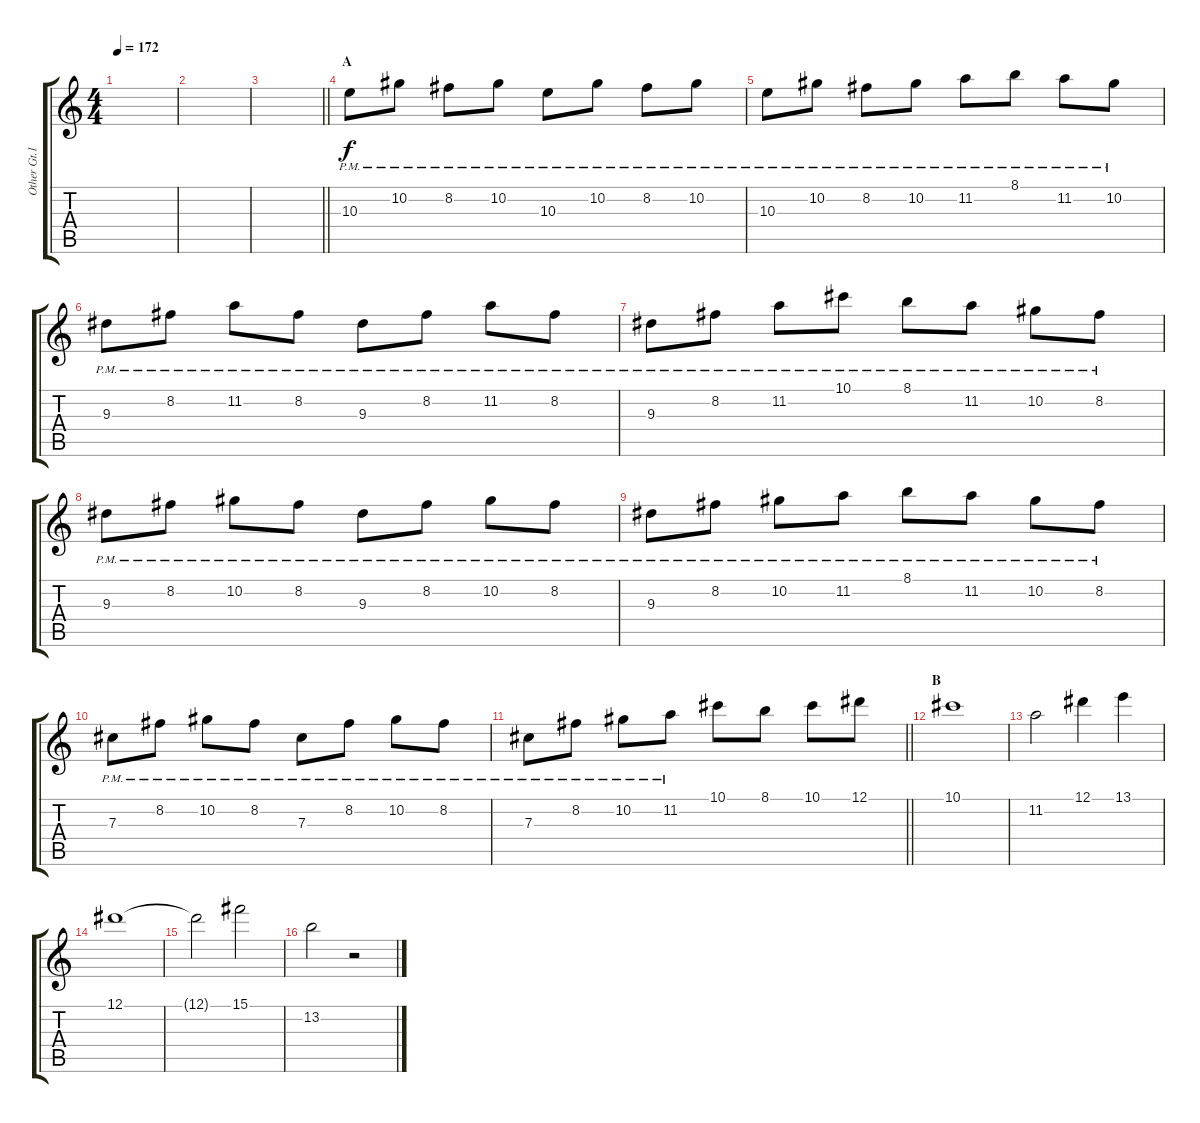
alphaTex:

\track ("Other Gt.1" "Other Gt.1") {instrument overdrivenguitar}
\staff {score tabs}
\tuning (Eb4 Bb3 Gb3 Db3 Ab2 Db2) {hide}
\ts (4 4)
\tempo 172
\clef g2
\ks c
|
|
\barLineRight lightlight
|
\section ("" "A")
10.3{pm}.8 10.2{pm}.8 8.2{pm}.8 10.2{pm}.8 10.3{pm}.8 10.2{pm}.8 8.2{pm}.8 10.2{pm}.8 |
10.3{pm}.8 10.2{pm}.8 8.2{pm}.8 10.2{pm}.8 11.2{pm}.8 8.1{pm}.8 11.2{pm}.8 10.2{pm}.8 |
9.3{pm}.8 8.2{pm}.8 11.2{pm}.8 8.2{pm}.8 9.3{pm}.8 8.2{pm}.8 11.2{pm}.8 8.2{pm}.8 |
9.3{pm}.8 8.2{pm}.8 11.2{pm}.8 10.1{pm}.8 8.1{pm}.8 11.2{pm}.8 10.2{pm}.8 8.2{pm}.8 |
9.3{pm}.8 8.2{pm}.8 10.2{pm}.8 8.2{pm}.8 9.3{pm}.8 8.2{pm}.8 10.2{pm}.8 8.2{pm}.8 |
9.3{pm}.8 8.2{pm}.8 10.2{pm}.8 11.2{pm}.8 8.1{pm}.8 11.2{pm}.8 10.2{pm}.8 8.2{pm}.8 |
7.3{pm}.8 8.2{pm}.8 10.2{pm}.8 8.2{pm}.8 7.3{pm}.8 8.2{pm}.8 10.2{pm}.8 8.2{pm}.8 |
\barLineRight lightlight
7.3{pm}.8 8.2{pm}.8 10.2{pm}.8 11.2{pm}.8 10.1.8 8.1.8 10.1.8 12.1.8 |
\section ("" "B")
10.1.1 |
11.2.2 12.1.4 13.1.4 |
12.1.1 |
12.1{t}.2 15.1.2 |
13.2.2 r.2
